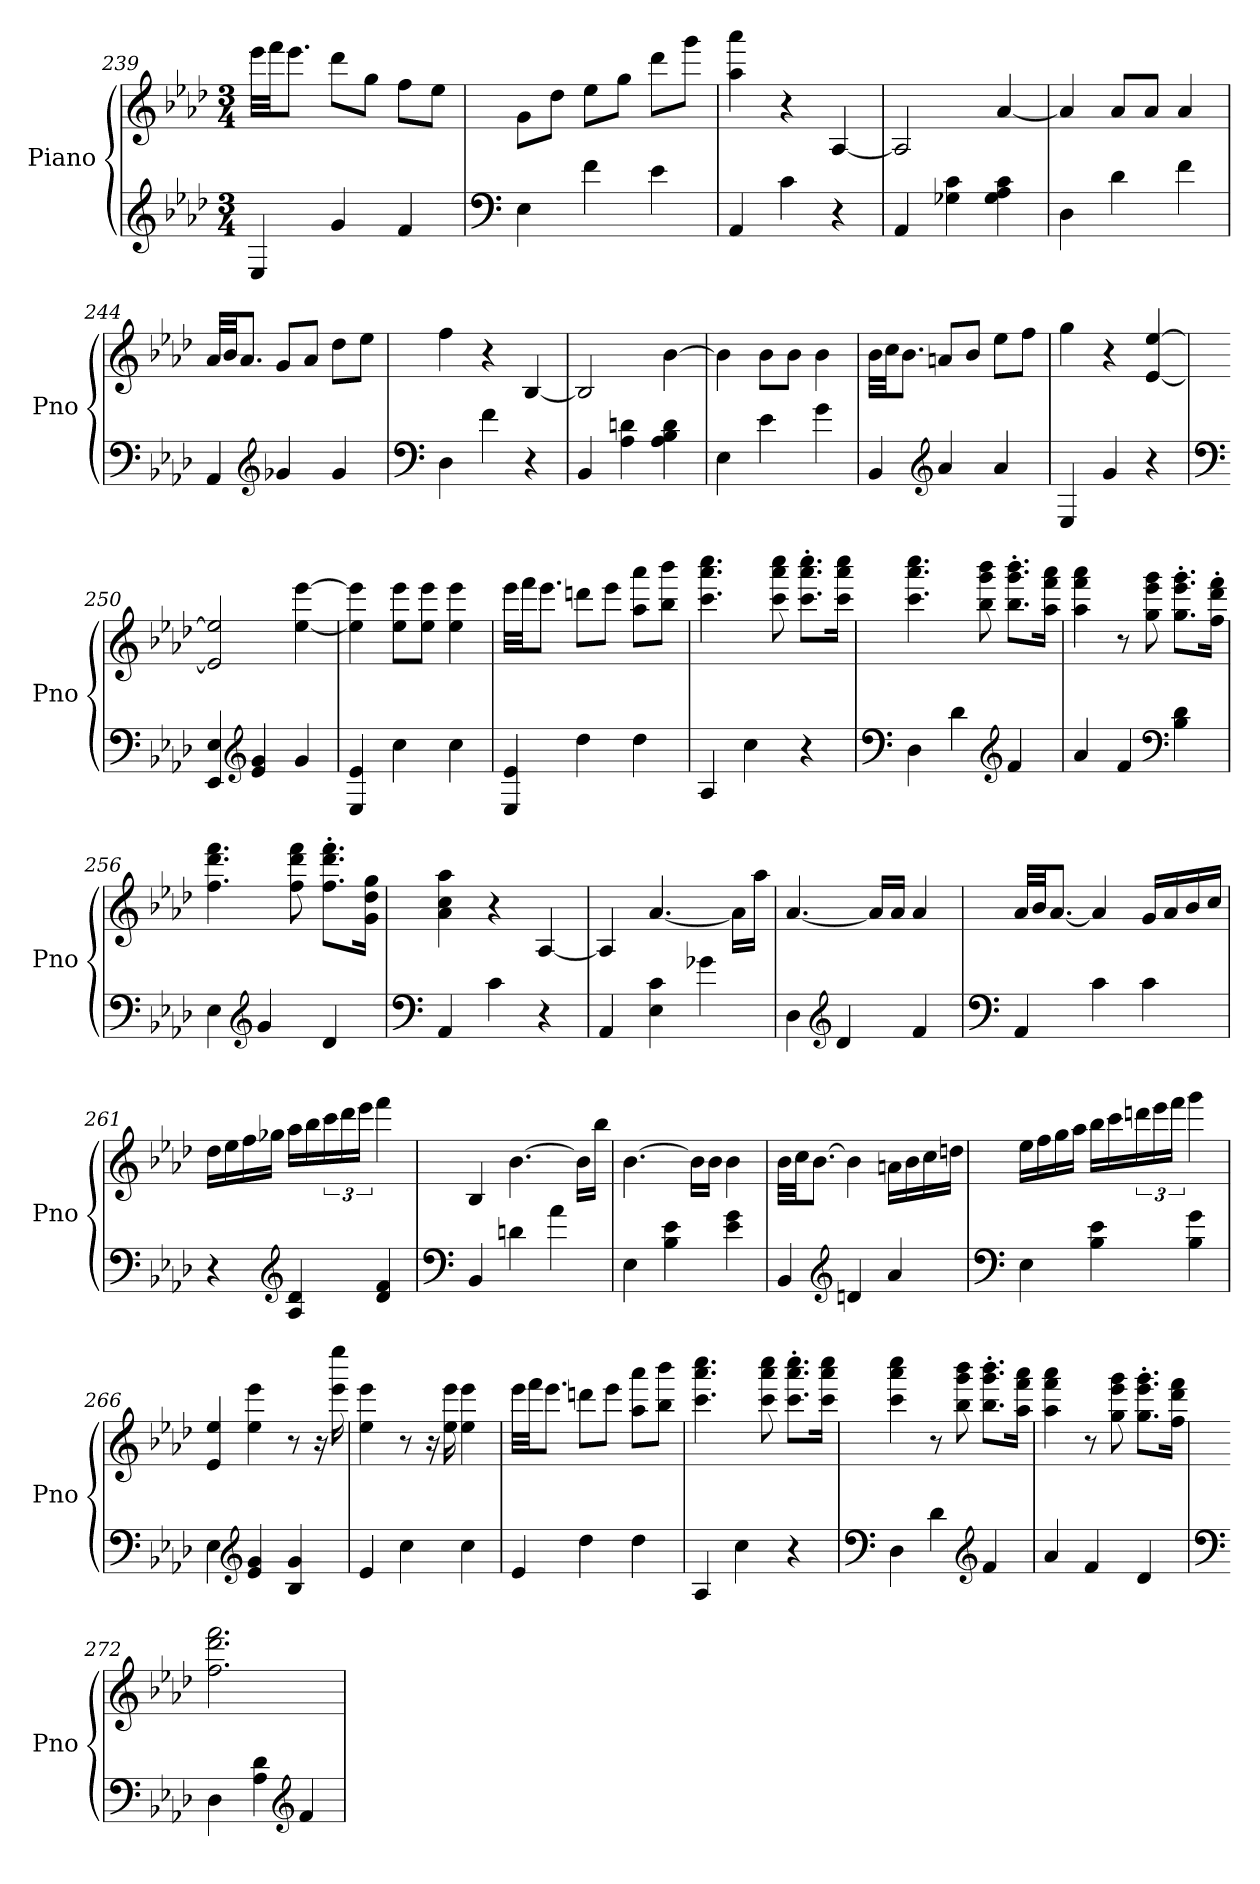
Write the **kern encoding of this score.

**kern	**kern
*part1	*part1
*staff2	*staff1
*I"Piano	*
*I'Pno	*
*clefG2	*clefG2
*k[b-e-a-d-]	*k[b-e-a-d-]
*M3/4	*M3/4
=239	=239
4E-/	32eee-\LLL
.	32fff\JJ
.	8.eee-\J
4g/	8ddd-\L
.	8gg\J
4f/	8ff\L
.	8ee-\J
=240	=240
*clefF4	*
4E-\	8g\L
.	8dd-\J
4f\	8ee-\L
.	8gg\J
4e-\	8ddd-\L
.	8ggg\J
=241	=241
4AA-/	4aa-\ 4aaa-\
4c\	4r
4r	[4A-/
=242	=242
4AA-/	2A-/]
4G-X\ 4c\	.
4G-\ 4A-\ 4c\	[4a-/
=243	=243
4D-\	4a-/]
4d-\	8a-/L
.	8a-/J
4f\	4a-/
=244	=244
4AA-/	32a-/LLL
.	32b-/JJ
.	8.a-/J
*clefG2	*
4g-X/	8g/L
.	8a-/J
4g-/	8dd-\L
.	8ee-\J
=245	=245
*clefF4	*
4D-\	4ff\
4f\	4r
4r	[4B-/
=246	=246
4BB-/	2B-/]
4A-\ 4dn\	.
4A-\ 4B-\ 4d\	[4b-\
=247	=247
4E-\	4b-\]
4e-\	8b-\L
.	8b-\J
4g\	4b-\
=248	=248
4BB-/	32b-\LLL
.	32cc\JJ
.	8.b-\J
*clefG2	*
4a-/	8an/L
.	8b-/J
4a-/	8ee-\L
.	8ff\J
=249	=249
4E-/	4gg\
4g/	4r
4r	[4e-/ [4ee-/
=250	=250
*clefF4	*
4EE-/ 4E-/	2e-]/ 2ee-]/
*clefG2	*
4e-/ 4g/	.
4g/	[4ee-\ [4eee-\
=251	=251
4E-/ 4e-/	4ee-]\ 4eee-]\
4cc\	8ee-\ 8eee-\L
.	8ee-\ 8eee-\J
4cc\	4ee-\ 4eee-\
=252	=252
4E-/ 4e-/	32eee-\LLL
.	32fff\JJ
.	8.eee-\J
4dd-\	8dddn\L
.	8eee-\J
4dd-\	8aa-\ 8aaa-\L
.	8bb-\ 8bbb-\J
=253	=253
4A-/	4.ccc\ 4.aaa-\ 4.cccc\
4cc\	.
.	8ccc\ 8aaa-\ 8cccc\
4r	8.ccc'\ 8.aaa-'\ 8.cccc'\L
.	16ccc\ 16aaa-\ 16cccc\Jk
=254	=254
*clefF4	*
4D-\	4.ccc\ 4.aaa-\ 4.cccc\
4d-\	.
.	8bb-\ 8ggg\ 8bbb-\
*clefG2	*
4f/	8.bb-'\ 8.ggg'\ 8.bbb-'\L
.	16aa-\ 16fff\ 16aaa-\Jk
=255	=255
4a-/	4aa-\ 4fff\ 4aaa-\
4f/	8r
.	8gg\ 8eee-\ 8ggg\
*clefF4	*
4B-\ 4d-\	8.gg'\ 8.eee-'\ 8.ggg'\L
.	16ff'\ 16ddd-'\ 16fff'\Jk
=256	=256
4E-\	4.ff\ 4.ddd-\ 4.fff\
*clefG2	*
4g/	.
.	8ff\ 8ddd-\ 8fff\
4d-/	8.ff'\ 8.ddd-'\ 8.fff'\L
.	16g\ 16dd-\ 16gg\Jk
=257	=257
*clefF4	*
4AA-/	4a-\ 4cc\ 4aa-\
4c\	4r
4r	[4A-/
=258	=258
4AA-/	4A-/]
4E-\ 4c\	[4.a-/
4g-X\	.
.	16a-\LL]
.	16aa-\JJ
=259	=259
4D-\	[4.a-/
*clefG2	*
4d-/	.
.	16a-/LL]
.	16a-/JJ
4f/	4a-/
=260	=260
*clefF4	*
4AA-/	32a-/LLL
.	32b-/JJ
.	[8.a-/J
4c\	4a-/]
4c\	16g/LL
.	16a-/
.	16b-/
.	16cc/JJ
=261	=261
4r	16dd-\LL
.	16ee-\
.	16ff\
.	16gg-X\JJ
*clefG2	*
4A-/ 4d-/	16aa-\LL
.	16bb-\
.	24ccc\
.	24ddd-\
.	24eee-\JJ
4d-/ 4f/	4fff\
=262	=262
*clefF4	*
4BB-/	4B-/
4dn\	[4.b-\
4a-\	.
.	16b-\LL]
.	16bb-\JJ
=263	=263
4E-\	[4.b-\
4B-\ 4e-\	.
.	16b-\LL]
.	16b-\JJ
4e-\ 4g\	4b-\
=264	=264
4BB-/	32b-\LLL
.	32cc\JJ
.	[8.b-\J
*clefG2	*
4dn/	4b-\]
4a-/	16an\LL
.	16b-\
.	16cc\
.	16ddn\JJ
=265	=265
*clefF4	*
4E-\	16ee-\LL
.	16ff\
.	16gg\
.	16aa-\JJ
*	*MM170
4B-\ 4e-\	16bb-\LL
.	16ccc\
.	24dddn\
.	24eee-\
.	24fff\JJ
*	*MM160
4B-\ 4g\	4ggg\
=266	=266
*	*MM150
4E-\	4e-/ 4ee-/
*clefG2	*
*	*MM180
4e-/ 4g/	4ee-\ 4eee-\
4B-/ 4g/	8r
.	16r
.	16eee-\ 16eeee-\
=267	=267
4e-/	4ee-\ 4eee-\
4cc\	8r
.	16r
.	16ee-\ 16eee-\
4cc\	4ee-\ 4eee-\
=268	=268
4e-/	32eee-\LLL
.	32fff\JJ
.	8.eee-\J
4dd-\	8dddn\L
.	8eee-\J
4dd-\	8aa-\ 8aaa-\L
.	8bb-\ 8bbb-\J
=269	=269
4A-/	4.ccc\ 4.aaa-\ 4.cccc\
4cc\	.
.	8ccc\ 8aaa-\ 8cccc\
*	*MM150
4r	8.ccc'\ 8.aaa-'\ 8.cccc'\L
.	16ccc\ 16aaa-\ 16cccc\Jk
=270	=270
*clefF4	*
*	*MM180
4D-\	4ccc\ 4aaa-\ 4cccc\
4d-\	8r
.	8bb-\ 8ggg\ 8bbb-\
*clefG2	*
4f/	8.bb-'\ 8.ggg'\ 8.bbb-'\L
.	16aa-\ 16fff\ 16aaa-\Jk
=271	=271
4a-/	4aa-\ 4fff\ 4aaa-\
4f/	8r
.	8gg\ 8eee-\ 8ggg\
4d-/	8.gg'\ 8.eee-'\ 8.ggg'\L
.	16ff\ 16ddd-\ 16fff\Jk
=272	=272
*clefF4	*
4D-\	2.ff\ 2.ddd-\ 2.fff\
4A-\ 4d-\	.
*clefG2	*
4f/	.
=	=
*-	*-
